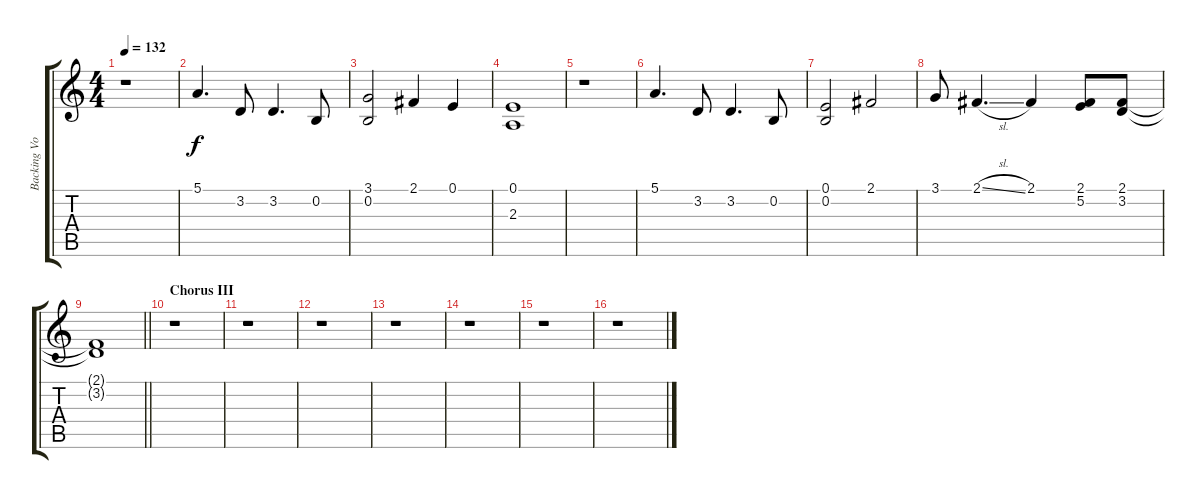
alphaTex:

\track ("Backing Vocals" "Backing Vo") {instrument tenorsax}
\staff {score tabs}
\tuning (E4 B3 G3 D3 A2 E2) {hide}
\ts (4 4)
\tempo 132
\clef g2
\ks c
r.1{dy f} |
5.1.4{d} 3.2.8 3.2.4{d} 0.2.8 |
(3.1 0.2).2 2.1.4 0.1.4 |
(0.1 2.3).1 |
r.1 |
5.1.4{d} 3.2.8 3.2.4{d} 0.2.8 |
(0.1 0.2).2 2.1.2 |
3.1.8 2.1{sl}.4{d} 2.1.4 (2.1 5.2).8 (2.1 3.2).8 |
\barLineRight lightlight
(2.1{t} 3.2{t}).1 |
\section ("" "Chorus III")
r.1 |
r.1 |
r.1 |
r.1 |
r.1 |
r.1 |
r.1
